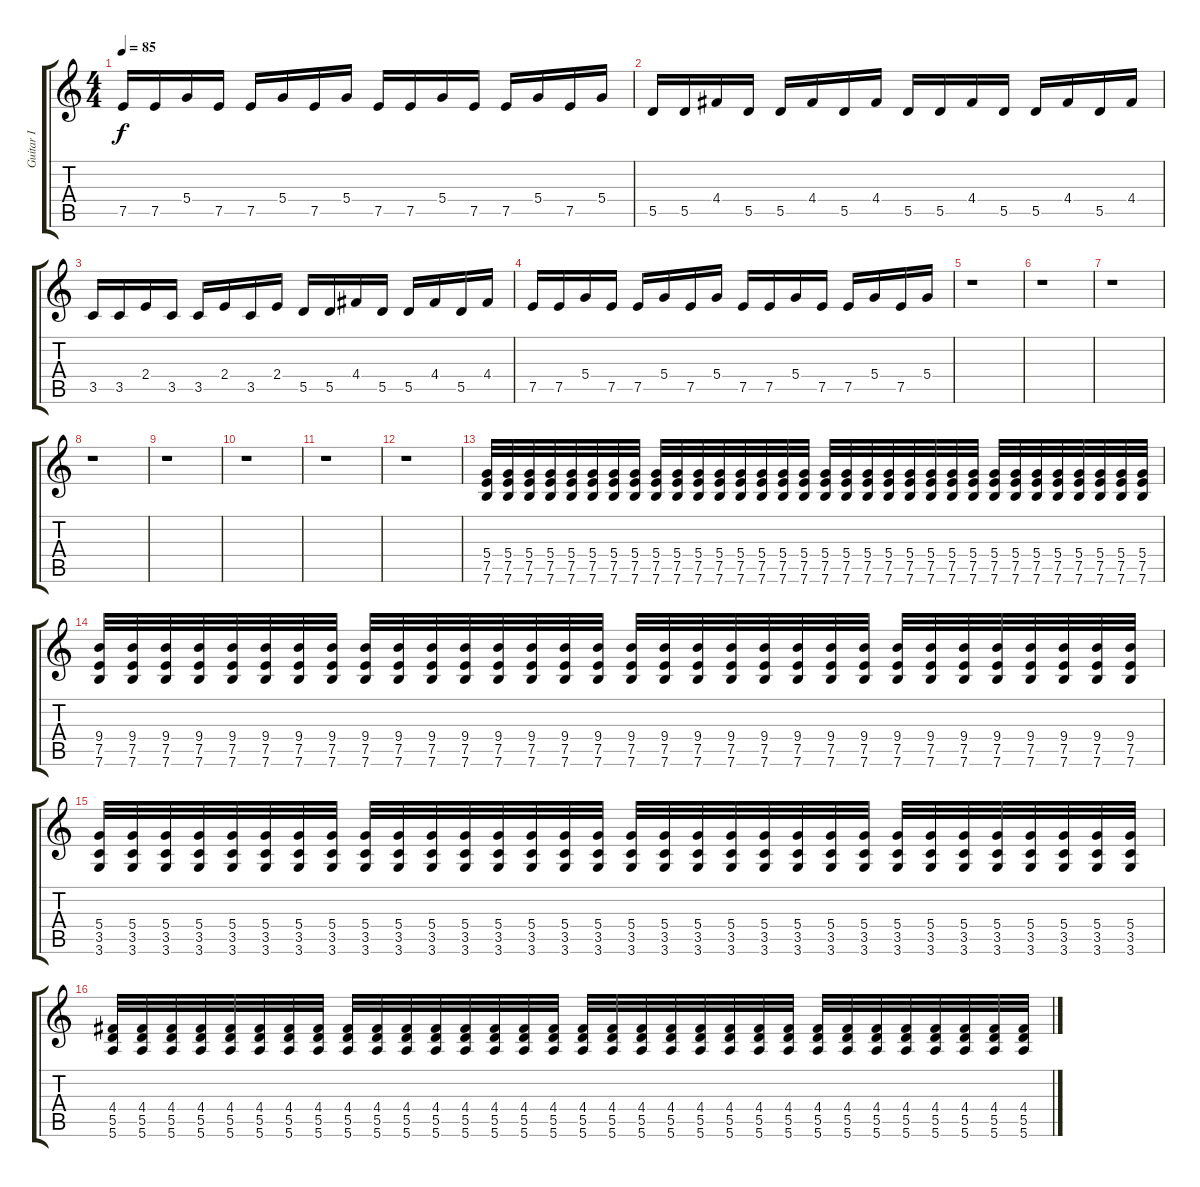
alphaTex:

\track ("Guitar I" "Guitar I") {instrument distortionguitar}
\staff {score tabs}
\tuning (E4 B3 G3 D3 A2 E2) {hide}
\ts (4 4)
\tempo 85
\clef g2
\ks c
7.5.16{dy f} 7.5.16 5.4.16 7.5.16 7.5.16 5.4.16 7.5.16 5.4.16 7.5.16 7.5.16 5.4.16 7.5.16 7.5.16 5.4.16 7.5.16 5.4.16 |
5.5.16 5.5.16 4.4.16 5.5.16 5.5.16 4.4.16 5.5.16 4.4.16 5.5.16 5.5.16 4.4.16 5.5.16 5.5.16 4.4.16 5.5.16 4.4.16 |
3.5.16 3.5.16 2.4.16 3.5.16 3.5.16 2.4.16 3.5.16 2.4.16 5.5.16 5.5.16 4.4.16 5.5.16 5.5.16 4.4.16 5.5.16 4.4.16 |
7.5.16 7.5.16 5.4.16 7.5.16 7.5.16 5.4.16 7.5.16 5.4.16 7.5.16 7.5.16 5.4.16 7.5.16 7.5.16 5.4.16 7.5.16 5.4.16 |
r.1 |
r.1 |
r.1 |
r.1 |
r.1 |
r.1 |
r.1 |
r.1 |
(5.4 7.5 7.6).32 (5.4 7.5 7.6).32 (5.4 7.5 7.6).32 (5.4 7.5 7.6).32 (5.4 7.5 7.6).32 (5.4 7.5 7.6).32 (5.4 7.5 7.6).32 (5.4 7.5 7.6).32 (5.4 7.5 7.6).32 (5.4 7.5 7.6).32 (5.4 7.5 7.6).32 (5.4 7.5 7.6).32 (5.4 7.5 7.6).32 (5.4 7.5 7.6).32 (5.4 7.5 7.6).32 (5.4 7.5 7.6).32 (5.4 7.5 7.6).32 (5.4 7.5 7.6).32 (5.4 7.5 7.6).32 (5.4 7.5 7.6).32 (5.4 7.5 7.6).32 (5.4 7.5 7.6).32 (5.4 7.5 7.6).32 (5.4 7.5 7.6).32 (5.4 7.5 7.6).32 (5.4 7.5 7.6).32 (5.4 7.5 7.6).32 (5.4 7.5 7.6).32 (5.4 7.5 7.6).32 (5.4 7.5 7.6).32 (5.4 7.5 7.6).32 (5.4 7.5 7.6).32 |
(9.4 7.5 7.6).32 (9.4 7.5 7.6).32 (9.4 7.5 7.6).32 (9.4 7.5 7.6).32 (9.4 7.5 7.6).32 (9.4 7.5 7.6).32 (9.4 7.5 7.6).32 (9.4 7.5 7.6).32 (9.4 7.5 7.6).32 (9.4 7.5 7.6).32 (9.4 7.5 7.6).32 (9.4 7.5 7.6).32 (9.4 7.5 7.6).32 (9.4 7.5 7.6).32 (9.4 7.5 7.6).32 (9.4 7.5 7.6).32 (9.4 7.5 7.6).32 (9.4 7.5 7.6).32 (9.4 7.5 7.6).32 (9.4 7.5 7.6).32 (9.4 7.5 7.6).32 (9.4 7.5 7.6).32 (9.4 7.5 7.6).32 (9.4 7.5 7.6).32 (9.4 7.5 7.6).32 (9.4 7.5 7.6).32 (9.4 7.5 7.6).32 (9.4 7.5 7.6).32 (9.4 7.5 7.6).32 (9.4 7.5 7.6).32 (9.4 7.5 7.6).32 (9.4 7.5 7.6).32 |
(5.4 3.5 3.6).32 (5.4 3.5 3.6).32 (5.4 3.5 3.6).32 (5.4 3.5 3.6).32 (5.4 3.5 3.6).32 (5.4 3.5 3.6).32 (5.4 3.5 3.6).32 (5.4 3.5 3.6).32 (5.4 3.5 3.6).32 (5.4 3.5 3.6).32 (5.4 3.5 3.6).32 (5.4 3.5 3.6).32 (5.4 3.5 3.6).32 (5.4 3.5 3.6).32 (5.4 3.5 3.6).32 (5.4 3.5 3.6).32 (5.4 3.5 3.6).32 (5.4 3.5 3.6).32 (5.4 3.5 3.6).32 (5.4 3.5 3.6).32 (5.4 3.5 3.6).32 (5.4 3.5 3.6).32 (5.4 3.5 3.6).32 (5.4 3.5 3.6).32 (5.4 3.5 3.6).32 (5.4 3.5 3.6).32 (5.4 3.5 3.6).32 (5.4 3.5 3.6).32 (5.4 3.5 3.6).32 (5.4 3.5 3.6).32 (5.4 3.5 3.6).32 (5.4 3.5 3.6).32 |
(4.4 5.5 5.6).32 (4.4 5.5 5.6).32 (4.4 5.5 5.6).32 (4.4 5.5 5.6).32 (4.4 5.5 5.6).32 (4.4 5.5 5.6).32 (4.4 5.5 5.6).32 (4.4 5.5 5.6).32 (4.4 5.5 5.6).32 (4.4 5.5 5.6).32 (4.4 5.5 5.6).32 (4.4 5.5 5.6).32 (4.4 5.5 5.6).32 (4.4 5.5 5.6).32 (4.4 5.5 5.6).32 (4.4 5.5 5.6).32 (4.4 5.5 5.6).32 (4.4 5.5 5.6).32 (4.4 5.5 5.6).32 (4.4 5.5 5.6).32 (4.4 5.5 5.6).32 (4.4 5.5 5.6).32 (4.4 5.5 5.6).32 (4.4 5.5 5.6).32 (4.4 5.5 5.6).32 (4.4 5.5 5.6).32 (4.4 5.5 5.6).32 (4.4 5.5 5.6).32 (4.4 5.5 5.6).32 (4.4 5.5 5.6).32 (4.4 5.5 5.6).32 (4.4 5.5 5.6).32
